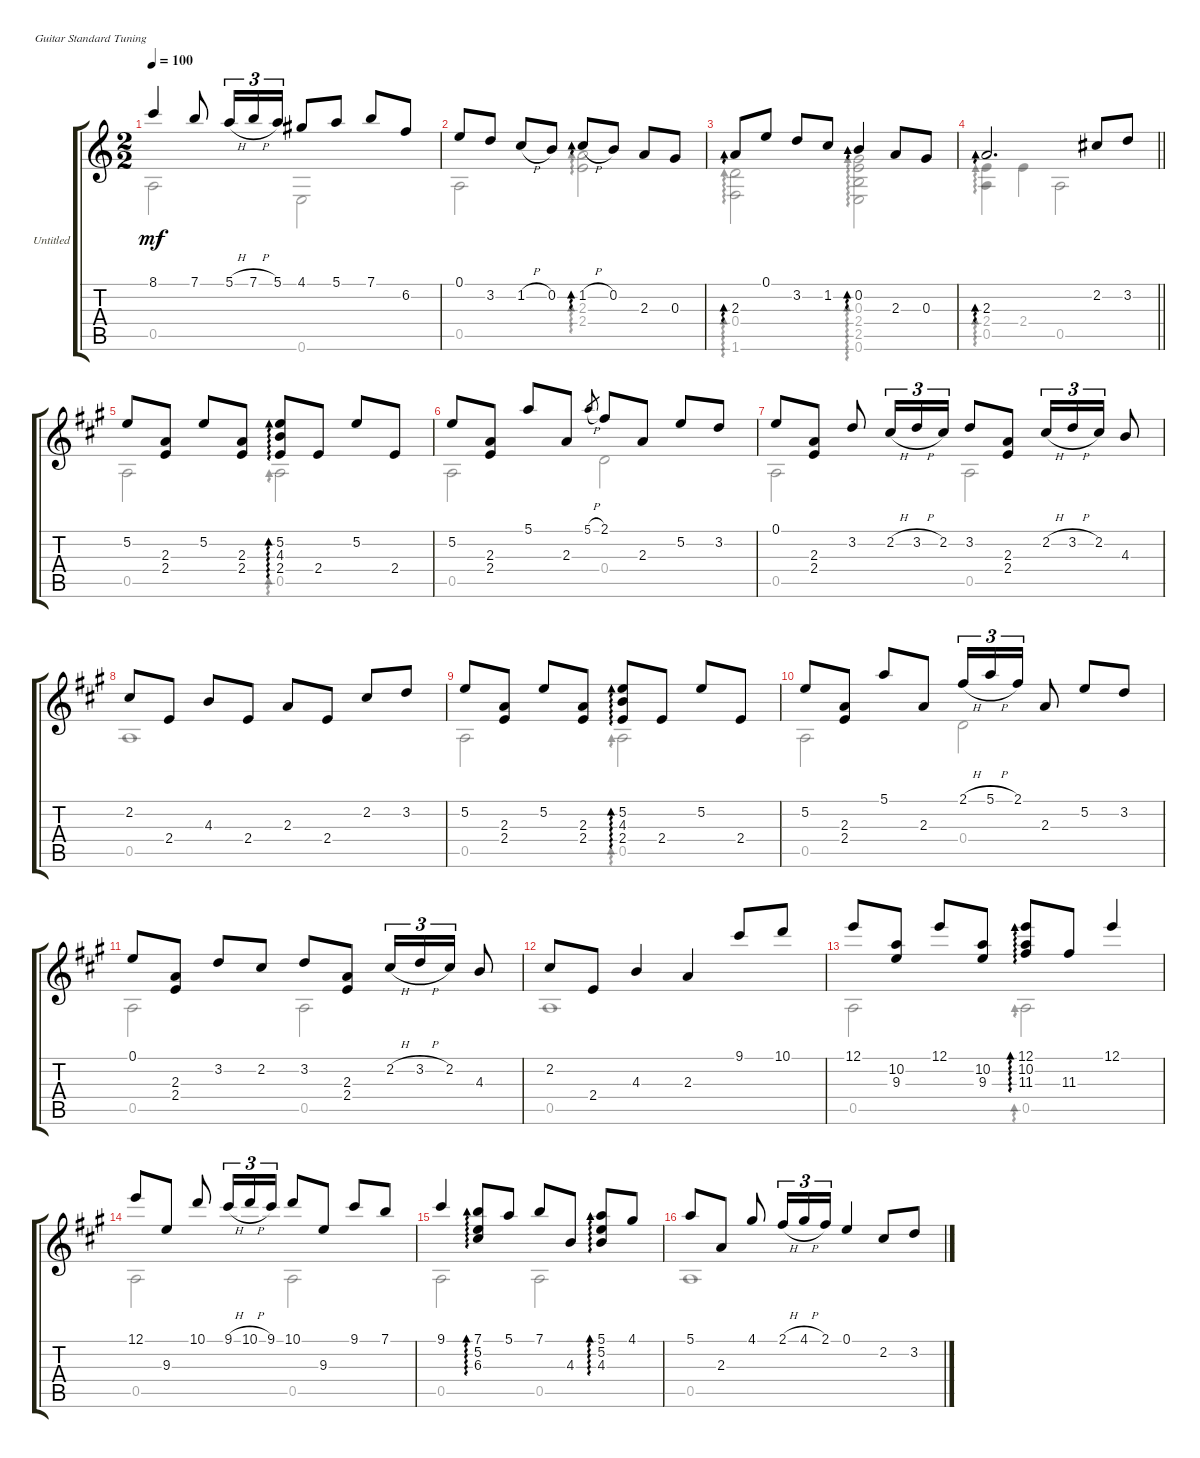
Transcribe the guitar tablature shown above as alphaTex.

\bracketExtendMode groupsimilarinstruments
\firstSystemTrackNameOrientation horizontal
\otherSystemsTrackNameOrientation horizontal
\track ("Untitled" "Untitled") {instrument acousticguitarnylon}
\staff {score tabs}
\tuning (E4 B3 G3 D3 A2 E2)
\voice
\ts (2 2)
\tempo 100
\clef g2
\ks c
8.1.4{dy mf} 7.1.8 5.1{h}.16{tu (3 2)} 7.1{h}.16{tu (3 2)} 5.1.16{tu (3 2)} 4.1.8 5.1.8 7.1.8 6.2.8 |
0.1.8 3.2.8 1.2{h}.8 0.2.8 1.2{h}.8{ad 0} 0.2.8 2.3.8 0.3.8 |
2.3.8{ad 0} 0.1.8 3.2.8 1.2.8 0.2.4{ad 0} 2.3.8 0.3.8 |
\barLineRight lightlight
2.3.2{d ad 0} 2.2.8 3.2.8 |
\ks a
5.2.8 (2.3 2.4).8 5.2.8 (2.3 2.4).8 (5.2 4.3 2.4).8{ad 0} 2.4.8 5.2.8 2.4.8 |
5.2.8 (2.3 2.4).8 5.1.8 2.3.8 5.1{h}.8{gr} 2.1.8 2.3.8 5.2.8 3.2.8 |
0.1.8 (2.3 2.4).8 3.2.8 2.2{h}.16{tu (3 2)} 3.2{h}.16{tu (3 2)} 2.2.16{tu (3 2)} 3.2.8 (2.3 2.4).8 2.2{h}.16{tu (3 2)} 3.2{h}.16{tu (3 2)} 2.2.16{tu (3 2)} 4.3.8 |
2.2.8 2.4.8 4.3.8 2.4.8 2.3.8 2.4.8 2.2.8 3.2.8 |
5.2.8 (2.3 2.4).8 5.2.8 (2.3 2.4).8 (5.2 4.3 2.4).8{ad 0} 2.4.8 5.2.8 2.4.8 |
5.2.8 (2.3 2.4).8 5.1.8 2.3.8 2.1{h}.16{tu (3 2)} 5.1{h}.16{tu (3 2)} 2.1.16{tu (3 2)} 2.3.8 5.2.8 3.2.8 |
0.1.8 (2.3 2.4).8 3.2.8 2.2.8 3.2.8 (2.3 2.4).8 2.2{h}.16{tu (3 2)} 3.2{h}.16{tu (3 2)} 2.2.16{tu (3 2)} 4.3.8 |
2.2.8 2.4.8 4.3.4 2.3.4 9.1.8 10.1.8 |
12.1.8 (10.2 9.3).8 12.1.8 (10.2 9.3).8 (12.1 10.2 11.3).8{ad 0} 11.3.8 12.1.4 |
12.1.8 9.3.8 10.1.8 9.1{h}.16{tu (3 2)} 10.1{h}.16{tu (3 2)} 9.1.16{tu (3 2)} 10.1.8 9.3.8 9.1.8 7.1.8 |
9.1.4 (7.1 5.2 6.3).8{ad 0} 5.1.8 7.1.8 4.3.8 (5.1 5.2 4.3).8{ad 0} 4.1.8 |
5.1.8 2.3.8 4.1.8 2.1{h}.16{tu (3 2)} 4.1{h}.16{tu (3 2)} 2.1.16{tu (3 2)} 0.1.4 2.2.8 3.2.8
\voice
\clef g2
\ottava regular
\simile none
\ks c
0.5.2{dy mf} 0.6.2 |
0.5.2 (2.3 2.4).2{ad 0} |
(0.4 1.6).2{ad 0} (0.3 2.4 2.5 0.6).2{ad 0} |
\barLineRight lightlight
(2.4 0.5).4{ad 0} 2.4.4 0.5.2 |
\ks a
0.5.2 0.5.2{ad 0} |
0.5.2 0.4.2 |
0.5.2 0.5.2 |
0.5.1 |
0.5.2 0.5.2{ad 0} |
0.5.2 0.4.2 |
0.5.2 0.5.2 |
0.5.1 |
0.5.2 0.5.2{ad 0} |
0.5.2 0.5.2 |
0.5.2 0.5.2 |
0.5.1
